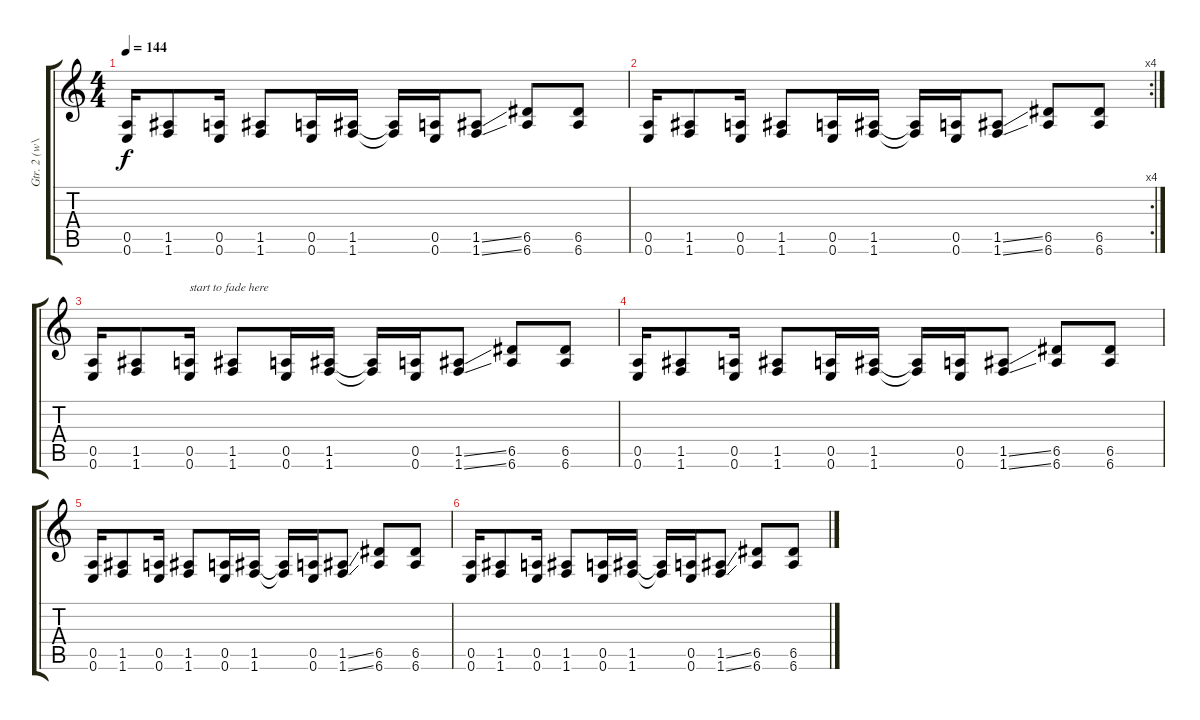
\track ("Gtr. 2 (w\\dist.)" "Gtr. 2 (w\\") {instrument distortionguitar}
\staff {score tabs}
\tuning (E4 B3 G3 D3 A2 E2) {hide}
\ts (4 4)
\tempo 144
\clef g2
\ks c
(0.5 0.6).16{dy f} (1.5 1.6).8 (0.5 0.6).16 (1.5 1.6).8 (0.5 0.6).16 (1.5 1.6).16 (1.5{t} 1.6{t}).16 (0.5 0.6).16 (1.5{ss} 1.6{ss}).8 (6.5 6.6).8 (6.5 6.6).8 |
\rc 4
(0.5 0.6).16 (1.5 1.6).8 (0.5 0.6).16 (1.5 1.6).8 (0.5 0.6).16 (1.5 1.6).16 (1.5{t} 1.6{t}).16 (0.5 0.6).16 (1.5{ss} 1.6{ss}).8 (6.5 6.6).8 (6.5 6.6).8 |
(0.5 0.6).16 (1.5 1.6).8 (0.5 0.6).16{txt "start to fade here"} (1.5 1.6).8 (0.5 0.6).16 (1.5 1.6).16 (1.5{t} 1.6{t}).16 (0.5 0.6).16 (1.5{ss} 1.6{ss}).8 (6.5 6.6).8 (6.5 6.6).8 |
(0.5 0.6).16 (1.5 1.6).8 (0.5 0.6).16 (1.5 1.6).8 (0.5 0.6).16 (1.5 1.6).16 (1.5{t} 1.6{t}).16 (0.5 0.6).16 (1.5{ss} 1.6{ss}).8 (6.5 6.6).8 (6.5 6.6).8 |
(0.5 0.6).16 (1.5 1.6).8 (0.5 0.6).16 (1.5 1.6).8 (0.5 0.6).16 (1.5 1.6).16 (1.5{t} 1.6{t}).16 (0.5 0.6).16 (1.5{ss} 1.6{ss}).8 (6.5 6.6).8 (6.5 6.6).8 |
(0.5 0.6).16 (1.5 1.6).8 (0.5 0.6).16 (1.5 1.6).8 (0.5 0.6).16 (1.5 1.6).16 (1.5{t} 1.6{t}).16 (0.5 0.6).16 (1.5{ss} 1.6{ss}).8 (6.5 6.6).8 (6.5 6.6).8
